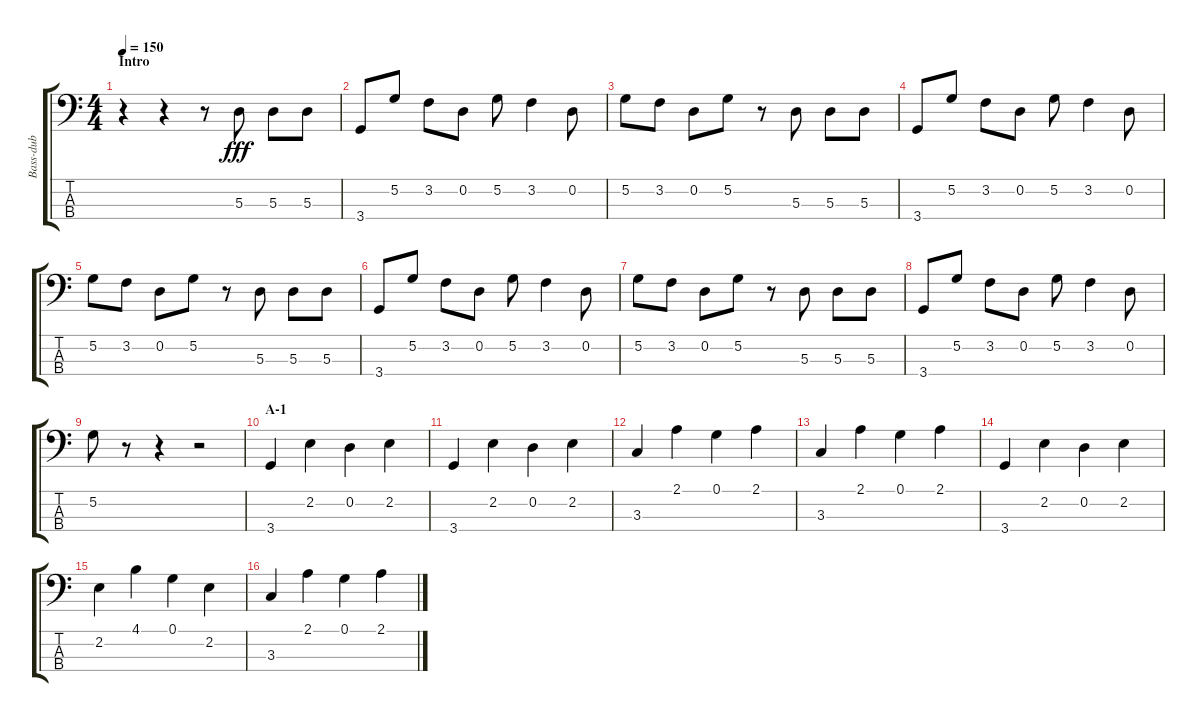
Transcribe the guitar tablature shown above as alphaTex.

\track ("Bass-dub" "Bass-dub") {instrument acousticbass}
\staff {score tabs}
\tuning (G2 D2 A1 E1) {hide}
\ts (4 4)
\section ("" "Intro")
\tempo 150
\clef f4
\ks c
r.4{dy fff instrument acousticbass} r.4 r.8 5.3.8 5.3.8 5.3.8 |
3.4.8 5.2.8 3.2.8 0.2.8 5.2.8 3.2.4 0.2.8 |
5.2.8 3.2.8 0.2.8 5.2.8 r.8 5.3.8 5.3.8 5.3.8 |
3.4.8 5.2.8 3.2.8 0.2.8 5.2.8 3.2.4 0.2.8 |
5.2.8 3.2.8 0.2.8 5.2.8 r.8 5.3.8 5.3.8 5.3.8 |
3.4.8 5.2.8 3.2.8 0.2.8 5.2.8 3.2.4 0.2.8 |
5.2.8 3.2.8 0.2.8 5.2.8 r.8 5.3.8 5.3.8 5.3.8 |
3.4.8 5.2.8 3.2.8 0.2.8 5.2.8 3.2.4 0.2.8 |
5.2.8 r.8 r.4 r.2 |
\section ("" "A-1")
3.4.4 2.2.4 0.2.4 2.2.4 |
3.4.4 2.2.4 0.2.4 2.2.4 |
3.3.4 2.1.4 0.1.4 2.1.4 |
3.3.4 2.1.4 0.1.4 2.1.4 |
3.4.4 2.2.4 0.2.4 2.2.4 |
2.2.4 4.1.4 0.1.4 2.2.4 |
3.3.4 2.1.4 0.1.4 2.1.4
